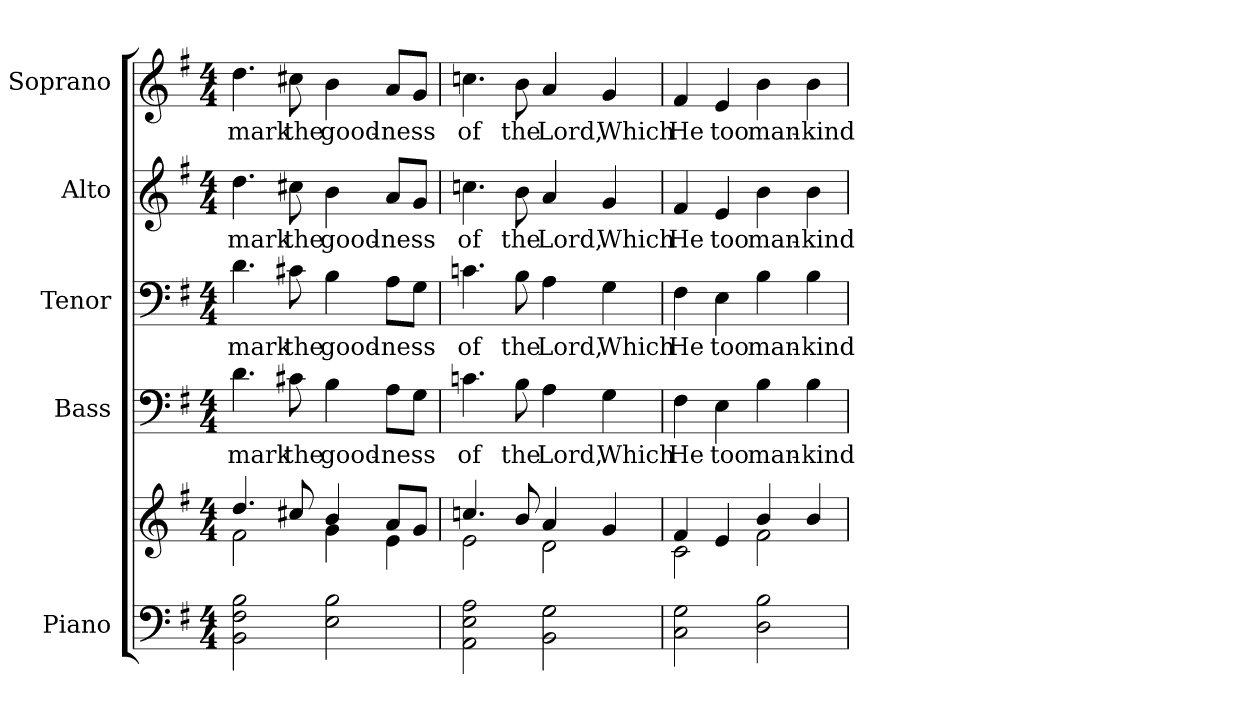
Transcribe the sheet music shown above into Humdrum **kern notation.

**kern	**kern	**kern	**text	**kern	**text	**kern	**text	**kern	**text
*part5	*part5	*part4	*part4	*part3	*part3	*part2	*part2	*part1	*part1
*staff6	*staff5	*staff4	*staff4	*staff3	*staff3	*staff2	*staff2	*staff1	*staff1
*I"Piano	*	*I"Bass	*	*I"Tenor	*	*I"Alto	*	*I"Soprano	*
*I'Pno.	*	*I'B.	*	*I'T.	*	*I'A.	*	*I'S.	*
*clefF4	*clefG2	*clefF4	*	*clefF4	*	*clefG2	*	*clefG2	*
*k[f#]	*k[f#]	*k[f#]	*	*k[f#]	*	*k[f#]	*	*k[f#]	*
*G:	*G:	*G:	*	*G:	*	*G:	*	*G:	*
*M4/4	*M4/4	*M4/4	*	*M4/4	*	*M4/4	*	*M4/4	*
=1	=1	=1	=1	=1	=1	=1	=1	=1	=1
*	*^	*	*	*	*	*	*	*	*
!	!	!	!	!LO:LY:b:color=#000000	!	!	!	!	!	!
!	!	!	!	!	!	!LO:LY:b:color=#000000	!	!	!	!
!	!	!	!	!	!	!	!	!LO:LY:b:color=#000000	!	!
!	!	!	!	!	!	!	!	!	!	!LO:LY:b:color=#000000
2BBi\ 2F#i 2Bi	4.ddi/	2f#i\	4.di\	mark	4.di\	mark	4.ddi\	mark	4.ddi\	mark
!	!	!	!	!LO:LY:b:color=#000000	!	!	!	!	!	!
!	!	!	!	!	!	!LO:LY:b:color=#000000	!	!	!	!
!	!	!	!	!	!	!	!	!LO:LY:b:color=#000000	!	!
!	!	!	!	!	!	!	!	!	!	!LO:LY:b:color=#000000
.	8cc#Xi/	.	8c#Xi\	the	8c#Xi\	the	8cc#Xi\	the	8cc#Xi\	the
!	!	!	!	!LO:LY:b:color=#000000	!	!	!	!	!	!
!	!	!	!	!	!	!LO:LY:b:color=#000000	!	!	!	!
!	!	!	!	!	!	!	!	!LO:LY:b:color=#000000	!	!
!	!	!	!	!	!	!	!	!	!	!LO:LY:b:color=#000000
2Ei\ 2Bi	4bi/	4gi\	4Bi\	good-	4Bi\	good-	4bi\	good-	4bi\	good-
!	!	!	!	!LO:LY:b:color=#000000	!	!	!	!	!	!
!	!	!	!	!	!	!LO:LY:b:color=#000000	!	!	!	!
!	!	!	!	!	!	!	!	!LO:LY:b:color=#000000	!	!
!	!	!	!	!	!	!	!	!	!	!LO:LY:b:color=#000000
.	8ai/L	4ei\	8Ai\L	-ness	8Ai\L	-ness	8ai/L	-ness	8ai/L	-ness
.	8gi/J	.	8Gi\J	.	8Gi\J	.	8gi/J	.	8gi/J	.
!!LO:PB:g=z
=2	=2	=2	=2	=2	=2	=2	=2	=2	=2	=2
!	!	!	!	!LO:LY:b:color=#000000	!	!	!	!	!	!
!	!	!	!	!	!	!LO:LY:b:color=#000000	!	!	!	!
!	!	!	!	!	!	!	!	!LO:LY:b:color=#000000	!	!
!	!	!	!	!	!	!	!	!	!	!LO:LY:b:color=#000000
2AAi\ 2Ei 2Ai	4.ccni/	2ei\	4.cni\	of	4.cni\	of	4.ccni\	of	4.ccni\	of
!	!	!	!	!LO:LY:b:color=#000000	!	!	!	!	!	!
!	!	!	!	!	!	!LO:LY:b:color=#000000	!	!	!	!
!	!	!	!	!	!	!	!	!LO:LY:b:color=#000000	!	!
!	!	!	!	!	!	!	!	!	!	!LO:LY:b:color=#000000
.	8bi/	.	8Bi\	the	8Bi\	the	8bi\	the	8bi\	the
!	!	!	!	!LO:LY:b:color=#000000	!	!	!	!	!	!
!	!	!	!	!	!	!LO:LY:b:color=#000000	!	!	!	!
!	!	!	!	!	!	!	!	!LO:LY:b:color=#000000	!	!
!	!	!	!	!	!	!	!	!	!	!LO:LY:b:color=#000000
2BBi\ 2Gi	4ai/	2di\	4Ai\	Lord,	4Ai\	Lord,	4ai/	Lord,	4ai/	Lord,
!	!	!	!	!LO:LY:b:color=#000000	!	!	!	!	!	!
!	!	!	!	!	!	!LO:LY:b:color=#000000	!	!	!	!
!	!	!	!	!	!	!	!	!LO:LY:b:color=#000000	!	!
!	!	!	!	!	!	!	!	!	!	!LO:LY:b:color=#000000
.	4gi/	.	4Gi\	Which	4Gi\	Which	4gi/	Which	4gi/	Which
=3	=3	=3	=3	=3	=3	=3	=3	=3	=3	=3
!	!	!	!	!LO:LY:b:color=#000000	!	!	!	!	!	!
!	!	!	!	!	!	!LO:LY:b:color=#000000	!	!	!	!
!	!	!	!	!	!	!	!	!LO:LY:b:color=#000000	!	!
!	!	!	!	!	!	!	!	!	!	!LO:LY:b:color=#000000
2Ci\ 2Gi	4f#i/	2ci\	4F#i\	He	4F#i\	He	4f#i/	He	4f#i/	He
!	!	!	!	!LO:LY:b:color=#000000	!	!	!	!	!	!
!	!	!	!	!	!	!LO:LY:b:color=#000000	!	!	!	!
!	!	!	!	!	!	!	!	!LO:LY:b:color=#000000	!	!
!	!	!	!	!	!	!	!	!	!	!LO:LY:b:color=#000000
.	4ei/	.	4Ei\	too	4Ei\	too	4ei/	too	4ei/	too
!	!	!	!	!LO:LY:b:color=#000000	!	!	!	!	!	!
!	!	!	!	!	!	!LO:LY:b:color=#000000	!	!	!	!
!	!	!	!	!	!	!	!	!LO:LY:b:color=#000000	!	!
!	!	!	!	!	!	!	!	!	!	!LO:LY:b:color=#000000
2Di\ 2Bi	4bi/	2f#i\	4Bi\	man-	4Bi\	man-	4bi\	man-	4bi\	man-
!	!	!	!	!LO:LY:b:color=#000000	!	!	!	!	!	!
!	!	!	!	!	!	!LO:LY:b:color=#000000	!	!	!	!
!	!	!	!	!	!	!	!	!LO:LY:b:color=#000000	!	!
!	!	!	!	!	!	!	!	!	!	!LO:LY:b:color=#000000
.	4bi/	.	4Bi\	-kind	4Bi\	-kind	4bi\	-kind	4bi\	-kind
*	*v	*v	*	*	*	*	*	*	*	*
=	=	=	=	=	=	=	=	=	=
*-	*-	*-	*-	*-	*-	*-	*-	*-	*-
